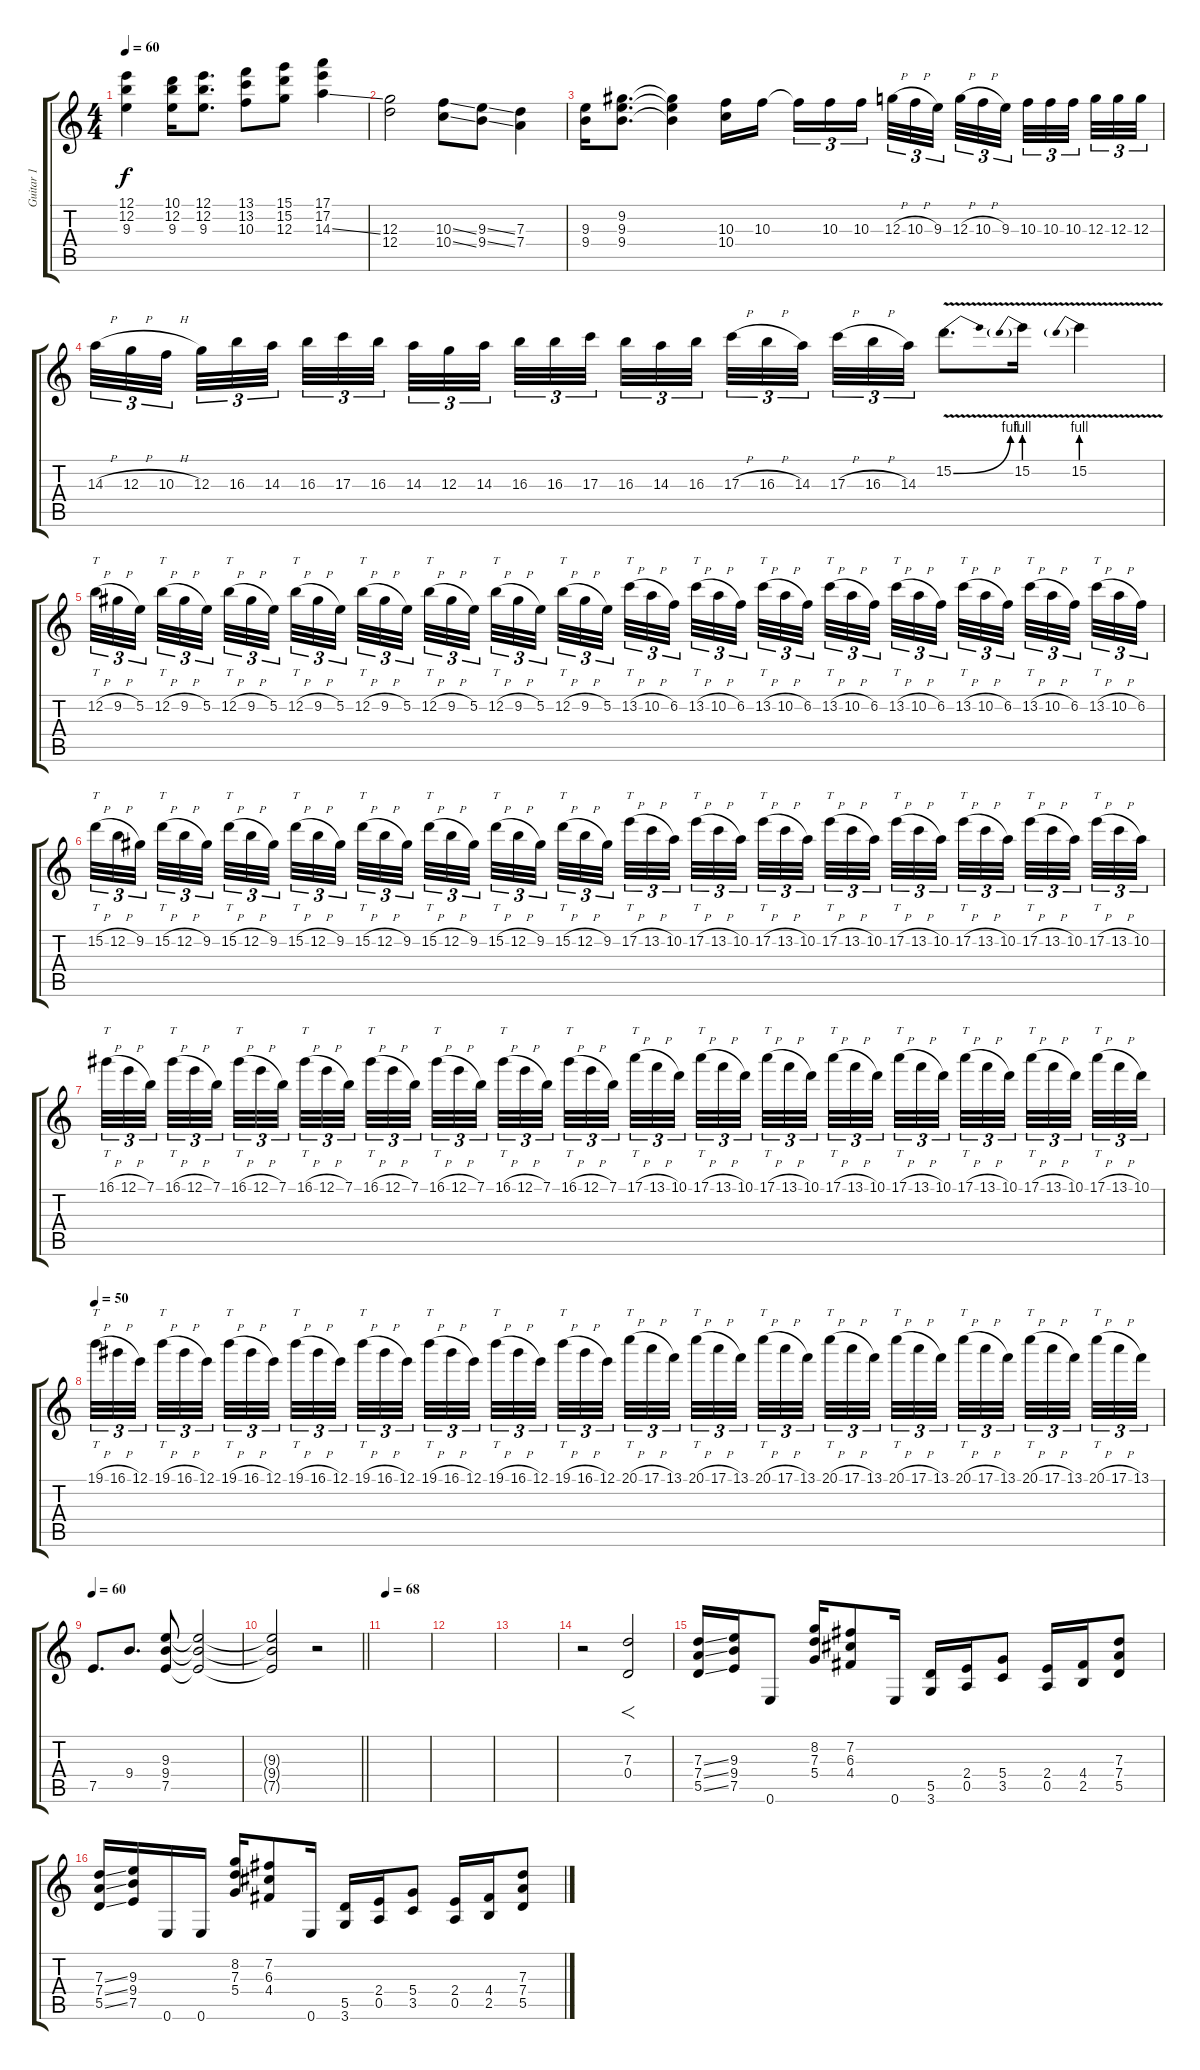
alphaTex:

\track ("Guitar 1" "Guitar 1") {instrument distortionguitar}
\staff {score tabs}
\tuning (E4 B3 G3 D3 A2 E2) {hide}
\ts (4 4)
\tempo 60
\clef g2
\ks c
(12.1 12.2 9.3).4{dy f} (10.1 12.2 9.3).16 (12.1 12.2 9.3).8{d} (13.1 13.2 10.3).8 (15.1 15.2 12.3).8 (17.1 17.2 14.3{ss}).4 |
(12.3 12.4).2 (10.3{ss} 10.4{ss}).8 (9.3{ss} 9.4{ss}).8 (7.3 7.4).4 |
(9.3 9.4).16 (9.2 9.3 9.4).8{d} (9.2{t} 9.3{t} 9.4{t}).4 (10.3 10.4).16 10.3.16{beam splitsecondary} 10.3{t}.16{tu (3 2)} 10.3.16{tu (3 2)} 10.3.16{tu (3 2)} 12.3{h}.32{tu (3 2)} 10.3{h}.32{tu (3 2)} 9.3.32{tu (3 2) beam splitsecondary} 12.3{h}.32{tu (3 2)} 10.3{h}.32{tu (3 2)} 9.3.32{tu (3 2) beam splitsecondary} 10.3.32{tu (3 2)} 10.3.32{tu (3 2)} 10.3.32{tu (3 2) beam splitsecondary} 12.3.32{tu (3 2)} 12.3.32{tu (3 2)} 12.3.32{tu (3 2)} |
14.3{h}.32{tu (3 2)} 12.3{h}.32{tu (3 2)} 10.3{h}.32{tu (3 2) beam splitsecondary} 12.3.32{tu (3 2)} 16.3.32{tu (3 2)} 14.3.32{tu (3 2) beam splitsecondary} 16.3.32{tu (3 2)} 17.3.32{tu (3 2)} 16.3.32{tu (3 2) beam splitsecondary} 14.3.32{tu (3 2)} 12.3.32{tu (3 2)} 14.3.32{tu (3 2)} 16.3.32{tu (3 2)} 16.3.32{tu (3 2)} 17.3.32{tu (3 2) beam splitsecondary} 16.3.32{tu (3 2)} 14.3.32{tu (3 2)} 16.3.32{tu (3 2) beam splitsecondary} 17.3{h}.32{tu (3 2)} 16.3{h}.32{tu (3 2)} 14.3.32{tu (3 2) beam splitsecondary} 17.3{h}.32{tu (3 2)} 16.3{h}.32{tu (3 2)} 14.3.32{tu (3 2)} 15.2{be (bend 0 0 60 4) v}.8{d} 15.2{be (prebend 0 4 60 4) v}.16 15.2{be (prebend 0 4 60 4) v}.4 |
12.2{h}.32{tt tu (3 2)} 9.2{h}.32{tu (3 2)} 5.2.32{tu (3 2) beam splitsecondary} 12.2{h}.32{tt tu (3 2)} 9.2{h}.32{tu (3 2)} 5.2.32{tu (3 2) beam splitsecondary} 12.2{h}.32{tt tu (3 2)} 9.2{h}.32{tu (3 2)} 5.2.32{tu (3 2) beam splitsecondary} 12.2{h}.32{tt tu (3 2)} 9.2{h}.32{tu (3 2)} 5.2.32{tu (3 2)} 12.2{h}.32{tt tu (3 2)} 9.2{h}.32{tu (3 2)} 5.2.32{tu (3 2) beam splitsecondary} 12.2{h}.32{tt tu (3 2)} 9.2{h}.32{tu (3 2)} 5.2.32{tu (3 2) beam splitsecondary} 12.2{h}.32{tt tu (3 2)} 9.2{h}.32{tu (3 2)} 5.2.32{tu (3 2) beam splitsecondary} 12.2{h}.32{tt tu (3 2)} 9.2{h}.32{tu (3 2)} 5.2.32{tu (3 2)} 13.2{h}.32{tt tu (3 2)} 10.2{h}.32{tu (3 2)} 6.2.32{tu (3 2) beam splitsecondary} 13.2{h}.32{tt tu (3 2)} 10.2{h}.32{tu (3 2)} 6.2.32{tu (3 2) beam splitsecondary} 13.2{h}.32{tt tu (3 2)} 10.2{h}.32{tu (3 2)} 6.2.32{tu (3 2) beam splitsecondary} 13.2{h}.32{tt tu (3 2)} 10.2{h}.32{tu (3 2)} 6.2.32{tu (3 2)} 13.2{h}.32{tt tu (3 2)} 10.2{h}.32{tu (3 2)} 6.2.32{tu (3 2) beam splitsecondary} 13.2{h}.32{tt tu (3 2)} 10.2{h}.32{tu (3 2)} 6.2.32{tu (3 2) beam splitsecondary} 13.2{h}.32{tt tu (3 2)} 10.2{h}.32{tu (3 2)} 6.2.32{tu (3 2) beam splitsecondary} 13.2{h}.32{tt tu (3 2)} 10.2{h}.32{tu (3 2)} 6.2.32{tu (3 2)} |
15.2{h}.32{tt tu (3 2)} 12.2{h}.32{tu (3 2)} 9.2.32{tu (3 2) beam splitsecondary} 15.2{h}.32{tt tu (3 2)} 12.2{h}.32{tu (3 2)} 9.2.32{tu (3 2) beam splitsecondary} 15.2{h}.32{tt tu (3 2)} 12.2{h}.32{tu (3 2)} 9.2.32{tu (3 2) beam splitsecondary} 15.2{h}.32{tt tu (3 2)} 12.2{h}.32{tu (3 2)} 9.2.32{tu (3 2)} 15.2{h}.32{tt tu (3 2)} 12.2{h}.32{tu (3 2)} 9.2.32{tu (3 2) beam splitsecondary} 15.2{h}.32{tt tu (3 2)} 12.2{h}.32{tu (3 2)} 9.2.32{tu (3 2) beam splitsecondary} 15.2{h}.32{tt tu (3 2)} 12.2{h}.32{tu (3 2)} 9.2.32{tu (3 2) beam splitsecondary} 15.2{h}.32{tt tu (3 2)} 12.2{h}.32{tu (3 2)} 9.2.32{tu (3 2)} 17.2{h}.32{tt tu (3 2)} 13.2{h}.32{tu (3 2)} 10.2.32{tu (3 2) beam splitsecondary} 17.2{h}.32{tt tu (3 2)} 13.2{h}.32{tu (3 2)} 10.2.32{tu (3 2) beam splitsecondary} 17.2{h}.32{tt tu (3 2)} 13.2{h}.32{tu (3 2)} 10.2.32{tu (3 2) beam splitsecondary} 17.2{h}.32{tt tu (3 2)} 13.2{h}.32{tu (3 2)} 10.2.32{tu (3 2)} 17.2{h}.32{tt tu (3 2)} 13.2{h}.32{tu (3 2)} 10.2.32{tu (3 2) beam splitsecondary} 17.2{h}.32{tt tu (3 2)} 13.2{h}.32{tu (3 2)} 10.2.32{tu (3 2) beam splitsecondary} 17.2{h}.32{tt tu (3 2)} 13.2{h}.32{tu (3 2)} 10.2.32{tu (3 2) beam splitsecondary} 17.2{h}.32{tt tu (3 2)} 13.2{h}.32{tu (3 2)} 10.2.32{tu (3 2)} |
16.1{h}.32{tt tu (3 2)} 12.1{h}.32{tu (3 2)} 7.1.32{tu (3 2) beam splitsecondary} 16.1{h}.32{tt tu (3 2)} 12.1{h}.32{tu (3 2)} 7.1.32{tu (3 2) beam splitsecondary} 16.1{h}.32{tt tu (3 2)} 12.1{h}.32{tu (3 2)} 7.1.32{tu (3 2) beam splitsecondary} 16.1{h}.32{tt tu (3 2)} 12.1{h}.32{tu (3 2)} 7.1.32{tu (3 2)} 16.1{h}.32{tt tu (3 2)} 12.1{h}.32{tu (3 2)} 7.1.32{tu (3 2) beam splitsecondary} 16.1{h}.32{tt tu (3 2)} 12.1{h}.32{tu (3 2)} 7.1.32{tu (3 2) beam splitsecondary} 16.1{h}.32{tt tu (3 2)} 12.1{h}.32{tu (3 2)} 7.1.32{tu (3 2) beam splitsecondary} 16.1{h}.32{tt tu (3 2)} 12.1{h}.32{tu (3 2)} 7.1.32{tu (3 2)} 17.1{h}.32{tt tu (3 2)} 13.1{h}.32{tu (3 2)} 10.1.32{tu (3 2) beam splitsecondary} 17.1{h}.32{tt tu (3 2)} 13.1{h}.32{tu (3 2)} 10.1.32{tu (3 2) beam splitsecondary} 17.1{h}.32{tt tu (3 2)} 13.1{h}.32{tu (3 2)} 10.1.32{tu (3 2) beam splitsecondary} 17.1{h}.32{tt tu (3 2)} 13.1{h}.32{tu (3 2)} 10.1.32{tu (3 2)} 17.1{h}.32{tt tu (3 2)} 13.1{h}.32{tu (3 2)} 10.1.32{tu (3 2) beam splitsecondary} 17.1{h}.32{tt tu (3 2)} 13.1{h}.32{tu (3 2)} 10.1.32{tu (3 2) beam splitsecondary} 17.1{h}.32{tt tu (3 2)} 13.1{h}.32{tu (3 2)} 10.1.32{tu (3 2) beam splitsecondary} 17.1{h}.32{tt tu (3 2)} 13.1{h}.32{tu (3 2)} 10.1.32{tu (3 2)} |
\tempo 50
19.1{h}.32{tt tu (3 2)} 16.1{h}.32{tu (3 2)} 12.1.32{tu (3 2) beam splitsecondary} 19.1{h}.32{tt tu (3 2)} 16.1{h}.32{tu (3 2)} 12.1.32{tu (3 2) beam splitsecondary} 19.1{h}.32{tt tu (3 2)} 16.1{h}.32{tu (3 2)} 12.1.32{tu (3 2) beam splitsecondary} 19.1{h}.32{tt tu (3 2)} 16.1{h}.32{tu (3 2)} 12.1.32{tu (3 2)} 19.1{h}.32{tt tu (3 2)} 16.1{h}.32{tu (3 2)} 12.1.32{tu (3 2) beam splitsecondary} 19.1{h}.32{tt tu (3 2)} 16.1{h}.32{tu (3 2)} 12.1.32{tu (3 2) beam splitsecondary} 19.1{h}.32{tt tu (3 2)} 16.1{h}.32{tu (3 2)} 12.1.32{tu (3 2) beam splitsecondary} 19.1{h}.32{tt tu (3 2)} 16.1{h}.32{tu (3 2)} 12.1.32{tu (3 2)} 20.1{h}.32{tt tu (3 2)} 17.1{h}.32{tu (3 2)} 13.1.32{tu (3 2) beam splitsecondary} 20.1{h}.32{tt tu (3 2)} 17.1{h}.32{tu (3 2)} 13.1.32{tu (3 2) beam splitsecondary} 20.1{h}.32{tt tu (3 2)} 17.1{h}.32{tu (3 2)} 13.1.32{tu (3 2) beam splitsecondary} 20.1{h}.32{tt tu (3 2)} 17.1{h}.32{tu (3 2)} 13.1.32{tu (3 2)} 20.1{h}.32{tt tu (3 2)} 17.1{h}.32{tu (3 2)} 13.1.32{tu (3 2) beam splitsecondary} 20.1{h}.32{tt tu (3 2)} 17.1{h}.32{tu (3 2)} 13.1.32{tu (3 2) beam splitsecondary} 20.1{h}.32{tt tu (3 2)} 17.1{h}.32{tu (3 2)} 13.1.32{tu (3 2) beam splitsecondary} 20.1{h}.32{tt tu (3 2)} 17.1{h}.32{tu (3 2)} 13.1.32{tu (3 2)} |
\tempo 60
7.5.8{d} 9.4.8{d} (9.3 9.4 7.5).8 (9.3{t} 9.4{t} 7.5{t}).2 |
\barLineRight lightlight
(9.3{t} 9.4{t} 7.5{t}).2 r.2 |
\tempo 68
|
|
|
r.2 (7.3 0.4).2{f} |
(7.3{ss} 7.4{ss} 5.5{ss}).16 (9.3 9.4 7.5).16 0.6.8 (8.2 7.3 5.4).16 (7.2 6.3 4.4).8 0.6.16 (5.5 3.6).16 (2.4 0.5).16 (5.4 3.5).8 (2.4 0.5).16 (4.4 2.5).16 (7.3 7.4 5.5).8 |
(7.3{ss} 7.4{ss} 5.5{ss}).16 (9.3 9.4 7.5).16 0.6.16 0.6.16 (8.2 7.3 5.4).16 (7.2 6.3 4.4).8 0.6.16 (5.5 3.6).16 (2.4 0.5).16 (5.4 3.5).8 (2.4 0.5).16 (4.4 2.5).16 (7.3 7.4 5.5).8
